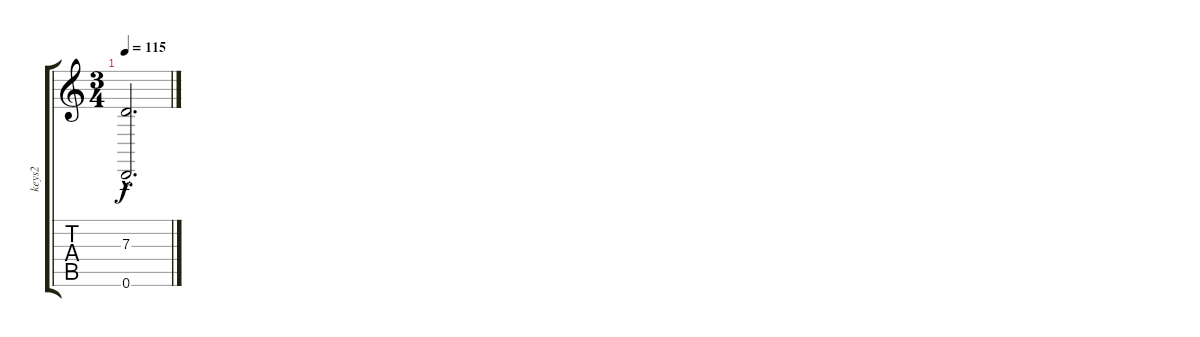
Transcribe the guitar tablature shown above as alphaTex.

\track ("keys2" "keys2") {instrument stringensemble1}
\staff {score tabs}
\tuning (E4 B3 G3 D3 A2 D2) {hide}
\ts (3 4)
\tempo 115
\clef g2
\ks c
(7.3{hac t} 0.6{hac t}).2{d dy f}
